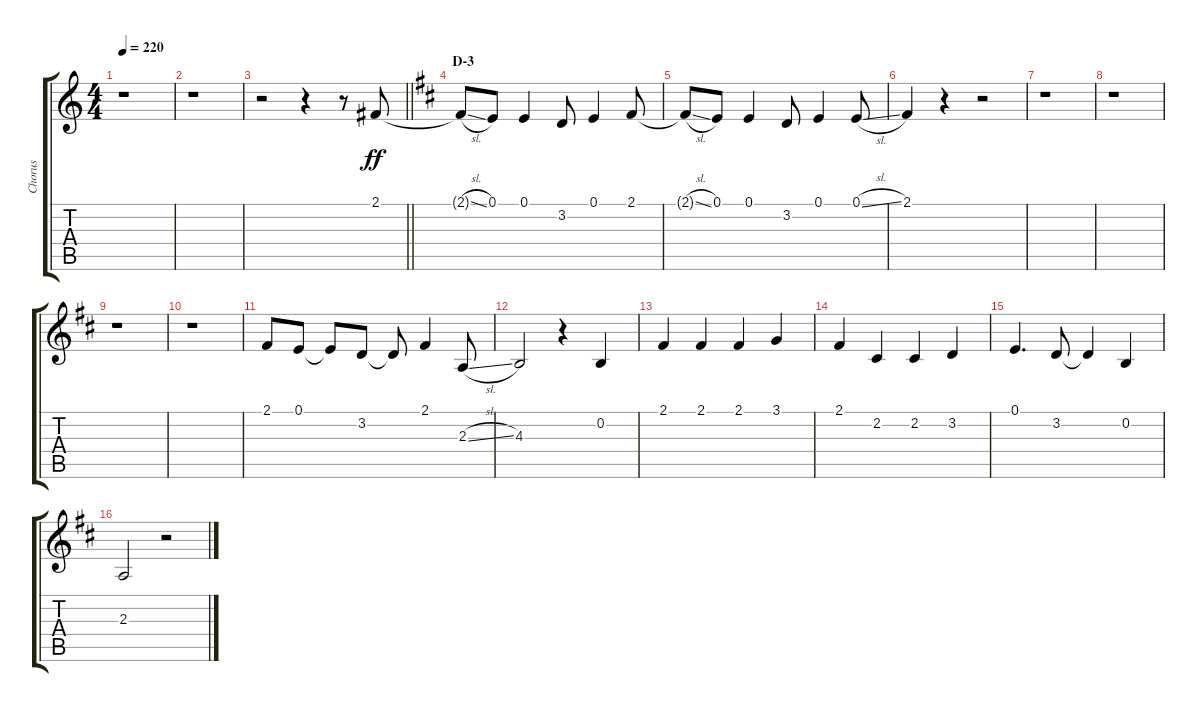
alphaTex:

\track ("Chorus" "Chorus") {instrument voiceoohs}
\staff {score tabs}
\tuning (E4 B3 G3 D3 A2 E2) {hide}
\ts (4 4)
\tempo 220
\clef g2
\ks c
r.1{dy ff} |
r.1 |
\barLineRight lightlight
r.2 r.4 r.8 2.1.8 |
\section ("" "D-3")
\ks d
2.1{sl t}.8 0.1.8 0.1.4 3.2.8 0.1.4 2.1.8 |
2.1{sl t}.8 0.1.8 0.1.4 3.2.8 0.1.4 0.1{sl}.8 |
2.1.4 r.4 r.2 |
r.1 |
r.1 |
r.1 |
r.1 |
2.1.8 0.1.8 0.1{t}.8 3.2.8 3.2{t}.8 2.1.4 2.3{sl}.8 |
4.3.2 r.4 0.2.4 |
2.1.4 2.1.4 2.1.4 3.1.4 |
2.1.4 2.2.4 2.2.4 3.2.4 |
0.1.4{d} 3.2.8 3.2{t}.4 0.2.4 |
2.3.2 r.2
